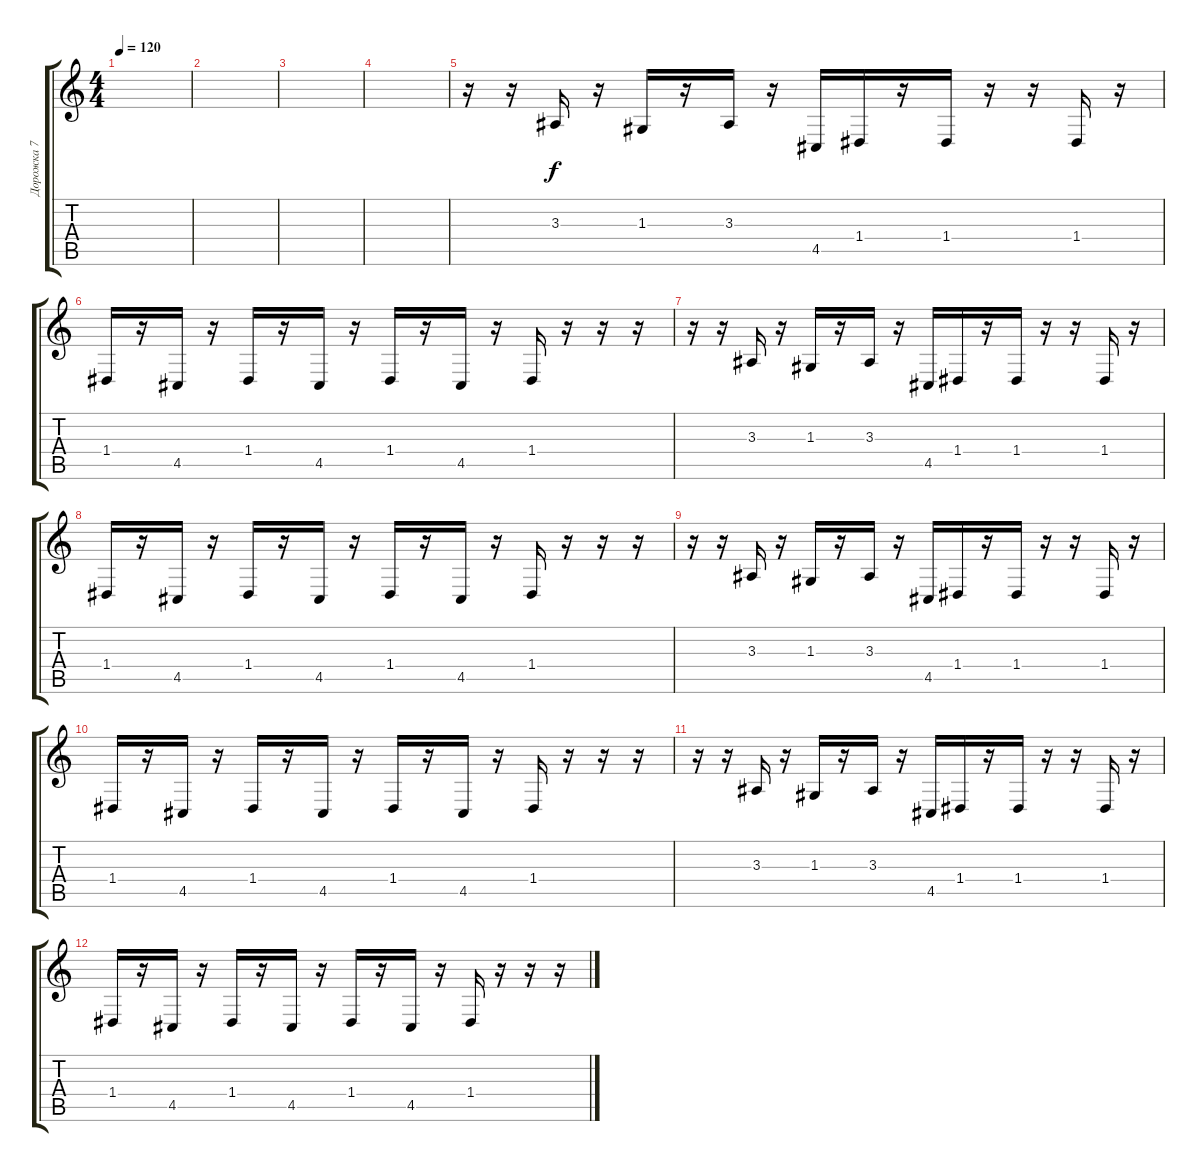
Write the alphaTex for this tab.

\track ("Дорожка 7" "Дорожка 7") {instrument marimba}
\staff {score tabs}
\tuning (E4 B3 G3 D3 A2 E2) {hide}
\ts (4 4)
\tempo 120
\clef g2
\ks c
|
|
|
|
r.16 r.16 3.3.16 r.16 1.3.16 r.16 3.3.16 r.16 4.5.16 1.4.16 r.16 1.4.16 r.16 r.16 1.4.16 r.16 |
1.4.16 r.16 4.5.16 r.16 1.4.16 r.16 4.5.16 r.16 1.4.16 r.16 4.5.16 r.16 1.4.16 r.16 r.16 r.16 |
r.16 r.16 3.3.16 r.16 1.3.16 r.16 3.3.16 r.16 4.5.16 1.4.16 r.16 1.4.16 r.16 r.16 1.4.16 r.16 |
1.4.16 r.16 4.5.16 r.16 1.4.16 r.16 4.5.16 r.16 1.4.16 r.16 4.5.16 r.16 1.4.16 r.16 r.16 r.16 |
r.16 r.16 3.3.16 r.16 1.3.16 r.16 3.3.16 r.16 4.5.16 1.4.16 r.16 1.4.16 r.16 r.16 1.4.16 r.16 |
1.4.16 r.16 4.5.16 r.16 1.4.16 r.16 4.5.16 r.16 1.4.16 r.16 4.5.16 r.16 1.4.16 r.16 r.16 r.16 |
r.16 r.16 3.3.16 r.16 1.3.16 r.16 3.3.16 r.16 4.5.16 1.4.16 r.16 1.4.16 r.16 r.16 1.4.16 r.16 |
1.4.16 r.16 4.5.16 r.16 1.4.16 r.16 4.5.16 r.16 1.4.16 r.16 4.5.16 r.16 1.4.16 r.16 r.16 r.16
